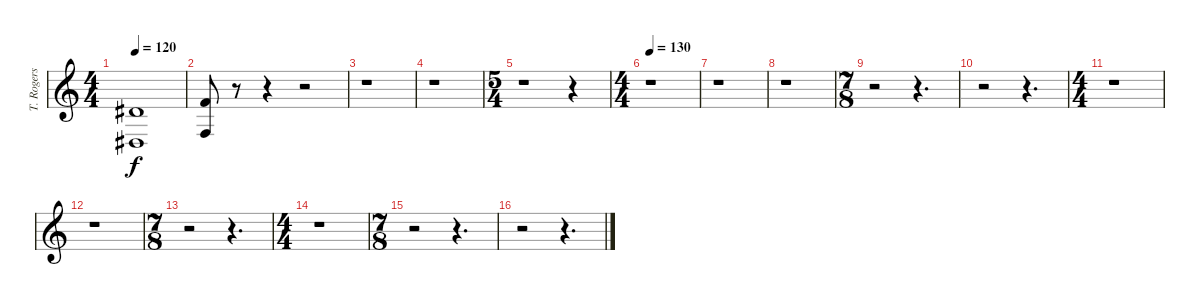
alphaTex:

\track ("T. Rogers Keys 1" "T. Rogers ") {instrument churchorgan}
\staff {score}
\tuning (Db4 Ab3 E3 B2 Gb2 Db2) {hide}
\ts (4 4)
\tempo 120
\clef g2
\ks c
(7.2 4.4).1{dy f} |
(9.2 6.4).8 r.8 r.4 r.2 |
r.1 |
r.1 |
\ts (5 4)
r.1 r.4 |
\ts (4 4)
\tempo 130
r.1 |
r.1 |
r.1 |
\ts (7 8)
r.2 r.4{d} |
r.2 r.4{d} |
\ts (4 4)
r.1 |
r.1 |
\ts (7 8)
r.2 r.4{d} |
\ts (4 4)
r.1 |
\ts (7 8)
r.2 r.4{d} |
r.2 r.4{d}
